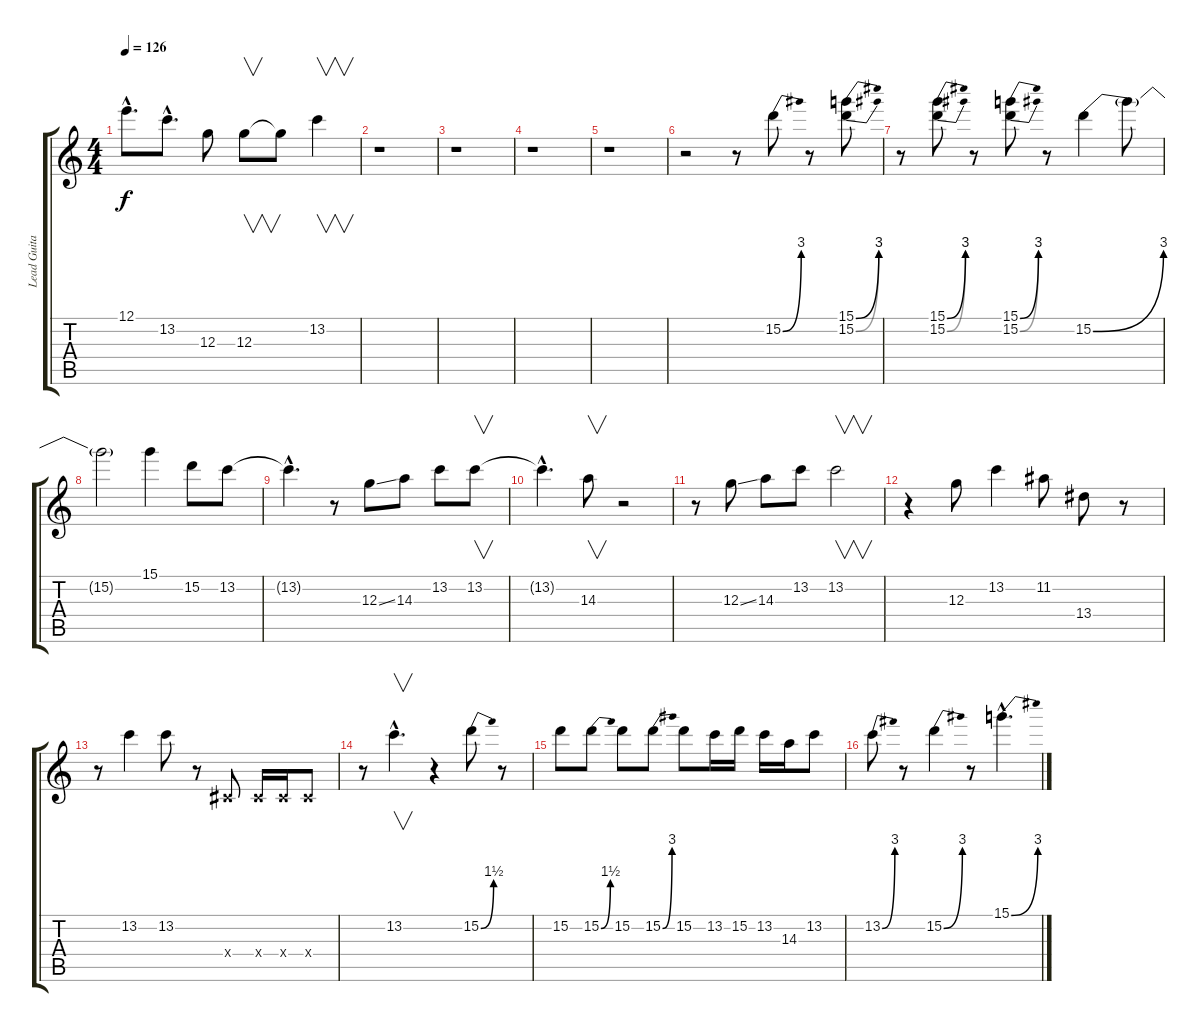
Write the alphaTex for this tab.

\track ("Lead Guitar (2)" "Lead Guita") {instrument distortionguitar}
\staff {score tabs}
\tuning (E4 B3 G3 D3 A2 E2) {hide}
\ts (4 4)
\tempo 126
\clef g2
\ks c
12.1{hac}.8{d dy f} 13.2{hac}.8{d} 12.3.8 12.3.8{v} 12.3{t}.8 13.2.4{v} |
r.1 |
r.1 |
r.1 |
r.1 |
r.2 r.8 15.2{be (bend 0 0 60 12)}.8 r.8 (15.1{be (bend 0 0 60 12)} 15.2{be (bend 0 0 60 12)}).8 |
r.8 (15.1{be (bend 0 0 60 12)} 15.2{be (bend 0 0 60 12)}).8 r.8 (15.1{be (bend 0 0 60 12)} 15.2{be (bend 0 0 60 12)}).8 r.8 15.2{be (bend 0 0 60 12)}.4 15.2{t}.8 |
15.2{t}.2 15.1.4 15.2.8 13.2.8 |
13.2{hac t}.4{d} r.8 12.3{ss}.8 14.3.8 13.2.8 13.2.8{v} |
13.2{hac t}.4{d} 14.3.8{v} r.2 |
r.8 12.3{ss}.8 14.3.8 13.2.8 13.2.2{v} |
r.4 12.3.8 13.2.4 11.2.8 13.4.8 r.8 |
r.8 13.2.4 13.2.8 r.8 -1.4{x}.8 -1.4{x}.16 -1.4{x}.16 -1.4{x}.8 |
r.8 13.2{hac}.4{v d} r.4 15.2{be (bend 0 0 60 6)}.8 r.8 |
15.2.8 15.2{be (bend 0 0 60 6)}.8 15.2.8 15.2{be (bend 0 0 60 12)}.8 15.2.8 13.2.16 15.2.16 13.2.16 14.3.16 13.2.8 |
13.2{be (bend 0 0 60 12)}.8 r.8 15.2{be (bend 0 0 60 12)}.4 r.8 15.1{be (bend 0 0 60 12) hac}.4{d}
